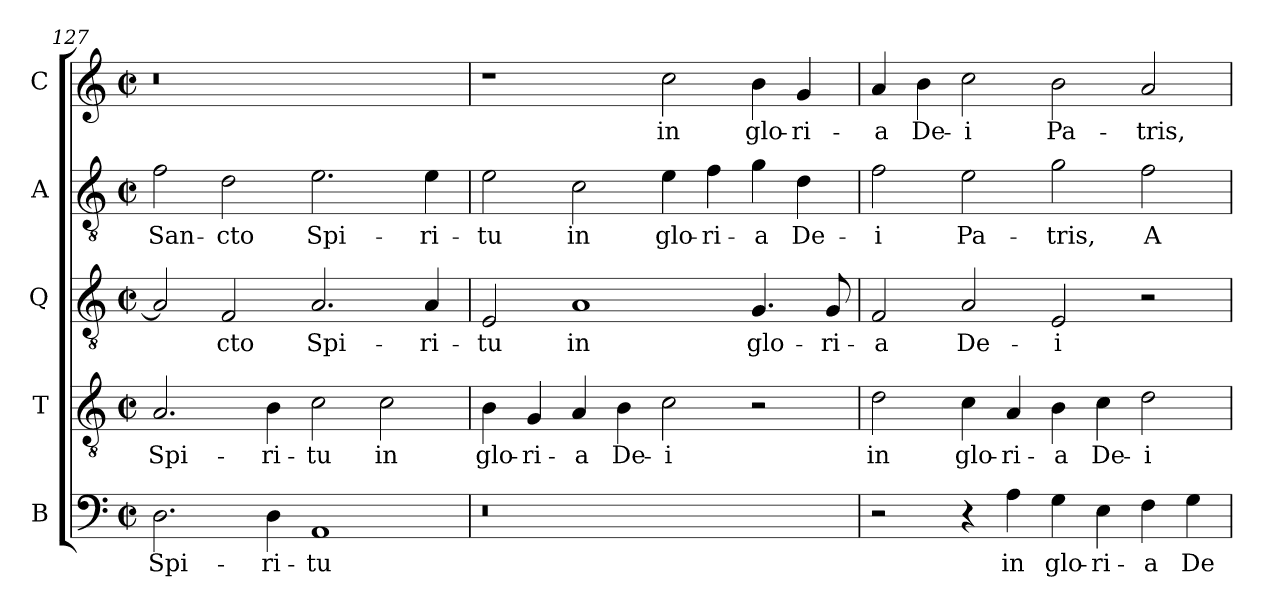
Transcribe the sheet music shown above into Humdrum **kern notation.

**kern	**text	**kern	**text	**kern	**text	**kern	**text	**kern	**text
*part5	*part5	*part4	*part4	*part3	*part3	*part2	*part2	*part1	*part1
*staff5	*staff5	*staff4	*staff4	*staff3	*staff3	*staff2	*staff2	*staff1	*staff1
*I"B	*	*I"T	*	*I"Q	*	*I"A	*	*I"C	*
*I'B	*	*I'T	*	*I'Q	*	*I'A	*	*I'C	*
*clefF4	*	*clefGv2	*	*clefGv2	*	*clefGv2	*	*clefG2	*
*M2/2	*	*M2/2	*	*M2/2	*	*M2/2	*	*M2/2	*
*met(c|)	*	*met(c|)	*	*met(c|)	*	*met(c|)	*	*met(c|)	*
=127	=127	=127	=127	=127	=127	=127	=127	=127	=127
!	!LO:LY:b:cj	!	!LO:LY:b:cj	!	!	!	!LO:LY:b:cj	!	!
2.D\	Spi-	2.A/	Spi-	2A/]	.	2f\	San-	0r	.
!	!	!	!	!	!LO:LY:b:cj	!	!LO:LY:b:cj	!	!
.	.	.	.	2F/	-cto	2d\	-cto	.	.
!	!LO:LY:b:cj	!	!LO:LY:b:cj	!	!	!	!	!	!
4D\	-ri-	4B\	-ri-	.	.	.	.	.	.
!	!LO:LY:b:cj	!	!LO:LY:b:cj	!	!LO:LY:b:cj	!	!LO:LY:b:cj	!	!
1AA	-tu	2c\	-tu	2.A/	Spi-	2.e\	Spi-	.	.
!	!	!	!LO:LY:b:cj	!	!	!	!	!	!
.	.	2c\	in	.	.	.	.	.	.
!	!	!	!	!	!LO:LY:b:cj	!	!LO:LY:b:cj	!	!
.	.	.	.	4A/	-ri-	4e\	-ri-	.	.
=128	=128	=128	=128	=128	=128	=128	=128	=128	=128
!	!	!	!LO:LY:b:cj	!	!LO:LY:b:cj	!	!LO:LY:b:cj	!	!
0r	.	4B\	glo-	2E/	-tu	2e\	-tu	1r	.
!	!	!	!LO:LY:b:rj	!	!	!	!	!	!
.	.	4G/	-ri-	.	.	.	.	.	.
!	!	!	!LO:LY:b:cj	!	!LO:LY:b:cj	!	!LO:LY:b:cj	!	!
.	.	4A/	-a	1A	in	2c\	in	.	.
!	!	!	!LO:LY:b:cj	!	!	!	!	!	!
.	.	4B\	De-	.	.	.	.	.	.
!	!	!	!LO:LY:b:cj	!	!	!	!LO:LY:b:cj	!	!LO:LY:b:cj
.	.	2c\	-i	.	.	4e\	glo-	2cc\	in
!	!	!	!	!	!	!	!LO:LY:b:rj	!	!
.	.	.	.	.	.	4f\	-ri-	.	.
!	!	!	!	!	!LO:LY:b:cj	!	!LO:LY:b:cj	!	!LO:LY:b:cj
.	.	2r	.	4.G/	glo-	4g\	-a	4b\	glo-
!	!	!	!	!	!	!	!LO:LY:b:cj	!	!LO:LY:b:rj
.	.	.	.	.	.	4d\	De-	4g/	-ri-
!	!	!	!	!	!LO:LY:b:cj	!	!	!	!
.	.	.	.	8G/	-ri-	.	.	.	.
=129	=129	=129	=129	=129	=129	=129	=129	=129	=129
!	!	!	!LO:LY:b:cj	!	!LO:LY:b:cj	!	!LO:LY:b:cj	!	!LO:LY:b:cj
2r	.	2d\	in	2F/	-a	2f\	-i	4a/	-a
!	!	!	!	!	!	!	!	!	!LO:LY:b:cj
.	.	.	.	.	.	.	.	4b\	De-
!	!	!	!LO:LY:b:cj	!	!LO:LY:b:cj	!	!LO:LY:b:cj	!	!LO:LY:b:cj
4r	.	4c\	glo-	2A/	De-	2e\	Pa-	2cc\	-i
!	!LO:LY:b:cj	!	!LO:LY:b:rj	!	!	!	!	!	!
4A\	in	4A/	-ri-	.	.	.	.	.	.
!	!LO:LY:b:cj	!	!LO:LY:b:cj	!	!LO:LY:b:cj	!	!LO:LY:b:cj	!	!LO:LY:b:cj
4G\	glo-	4B\	-a	2E/	-i	2g\	-tris,	2b\	Pa-
!	!LO:LY:b:rj	!	!LO:LY:b:cj	!	!	!	!	!	!
4E\	-ri-	4c\	De-	.	.	.	.	.	.
!	!LO:LY:b:cj	!	!LO:LY:b:cj	!	!	!	!LO:LY:b:cj	!	!LO:LY:b:cj
4F\	-a	2d\	-i	2r	.	2f\	A-	2a/	-tris,
!	!LO:LY:b:cj	!	!	!	!	!	!	!	!
4G\	De-	.	.	.	.	.	.	.	.
=	=	=	=	=	=	=	=	=	=
*-	*-	*-	*-	*-	*-	*-	*-	*-	*-
